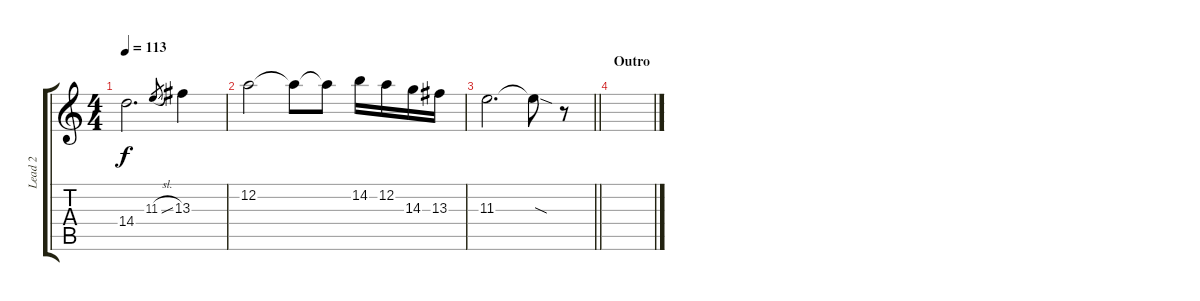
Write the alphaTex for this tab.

\track ("Lead 2" "Lead 2") {instrument overdrivenguitar}
\staff {score tabs}
\tuning (D4 A3 F3 C3 G2 D2) {hide}
\ts (4 4)
\tempo 113
\clef g2
\ks c
14.4.2{d dy f} 11.3{sl}.8{gr} 13.3.4 |
12.2.2 12.2{t}.8 12.2{t}.8 14.2.16 12.2.16 14.3.16 13.3.16 |
\barLineRight lightlight
11.3.2{d} 11.3{sod t}.8 r.8 |
\section ("" "Outro")
